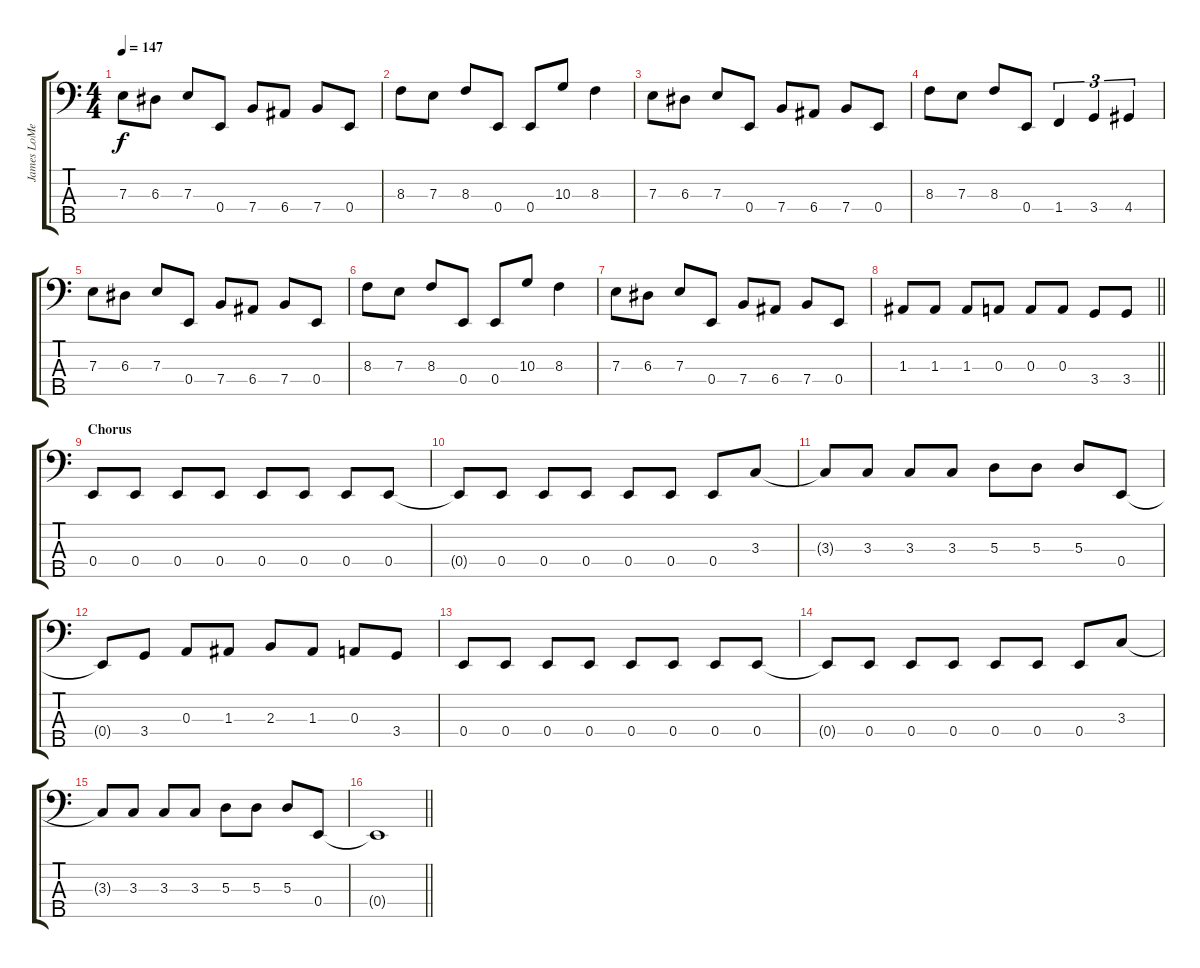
\track ("James LoMenzo" "James LoMe") {instrument electricbasspick}
\staff {score tabs}
\tuning (G2 D2 A1 E1 B0) {hide}
\ts (4 4)
\tempo 147
\clef f4
\ks c
7.3.8{dy f} 6.3.8 7.3.8 0.4.8 7.4.8 6.4.8 7.4.8 0.4.8 |
8.3.8 7.3.8 8.3.8 0.4.8 0.4.8 10.3.8 8.3.4 |
7.3.8 6.3.8 7.3.8 0.4.8 7.4.8 6.4.8 7.4.8 0.4.8 |
8.3.8 7.3.8 8.3.8 0.4.8 1.4.4{tu (3 2)} 3.4.4{tu (3 2)} 4.4.4{tu (3 2)} |
7.3.8 6.3.8 7.3.8 0.4.8 7.4.8 6.4.8 7.4.8 0.4.8 |
8.3.8 7.3.8 8.3.8 0.4.8 0.4.8 10.3.8 8.3.4 |
7.3.8 6.3.8 7.3.8 0.4.8 7.4.8 6.4.8 7.4.8 0.4.8 |
\barLineRight lightlight
1.3.8 1.3.8 1.3.8 0.3.8 0.3.8 0.3.8 3.4.8 3.4.8 |
\section ("" "Chorus")
0.4.8 0.4.8 0.4.8 0.4.8 0.4.8 0.4.8 0.4.8 0.4.8 |
0.4{t}.8 0.4.8 0.4.8 0.4.8 0.4.8 0.4.8 0.4.8 3.3.8 |
3.3{t}.8 3.3.8 3.3.8 3.3.8 5.3.8 5.3.8 5.3.8 0.4.8 |
0.4{t}.8 3.4.8 0.3.8 1.3.8 2.3.8 1.3.8 0.3.8 3.4.8 |
0.4.8 0.4.8 0.4.8 0.4.8 0.4.8 0.4.8 0.4.8 0.4.8 |
0.4{t}.8 0.4.8 0.4.8 0.4.8 0.4.8 0.4.8 0.4.8 3.3.8 |
3.3{t}.8 3.3.8 3.3.8 3.3.8 5.3.8 5.3.8 5.3.8 0.4.8 |
\barLineRight lightlight
0.4{t}.1
